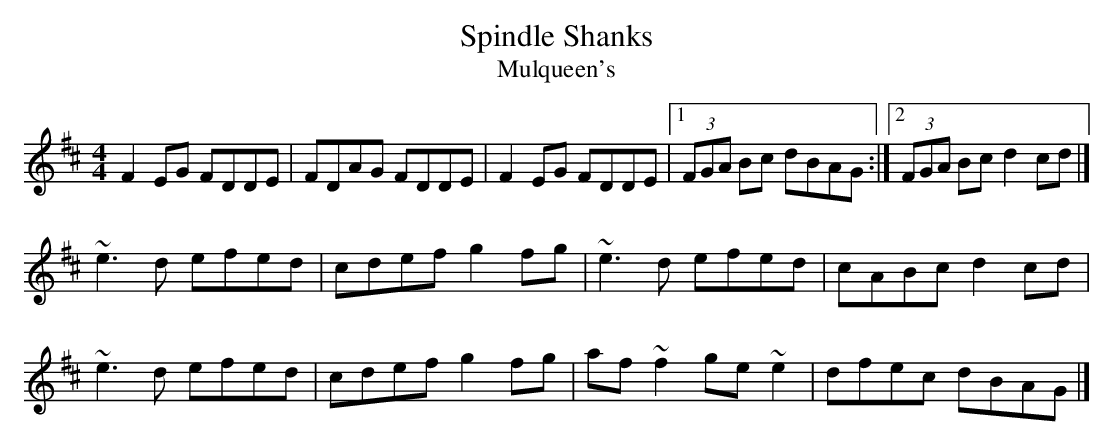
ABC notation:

X:1
T:Spindle Shanks
T:Mulqueen's
M:4/4
K:D
F2EG FDDE|FDAG FDDE|F2EG FDDE|1 (3FGA Bc dBAG:|2 (3FGA Bc d2cd|]
~e3d efed|cdef g2fg| ~e3d efed|cABc d2cd|
~e3d efed|cdef g2fg| af~f2 ge~e2|dfec dBAG|]
